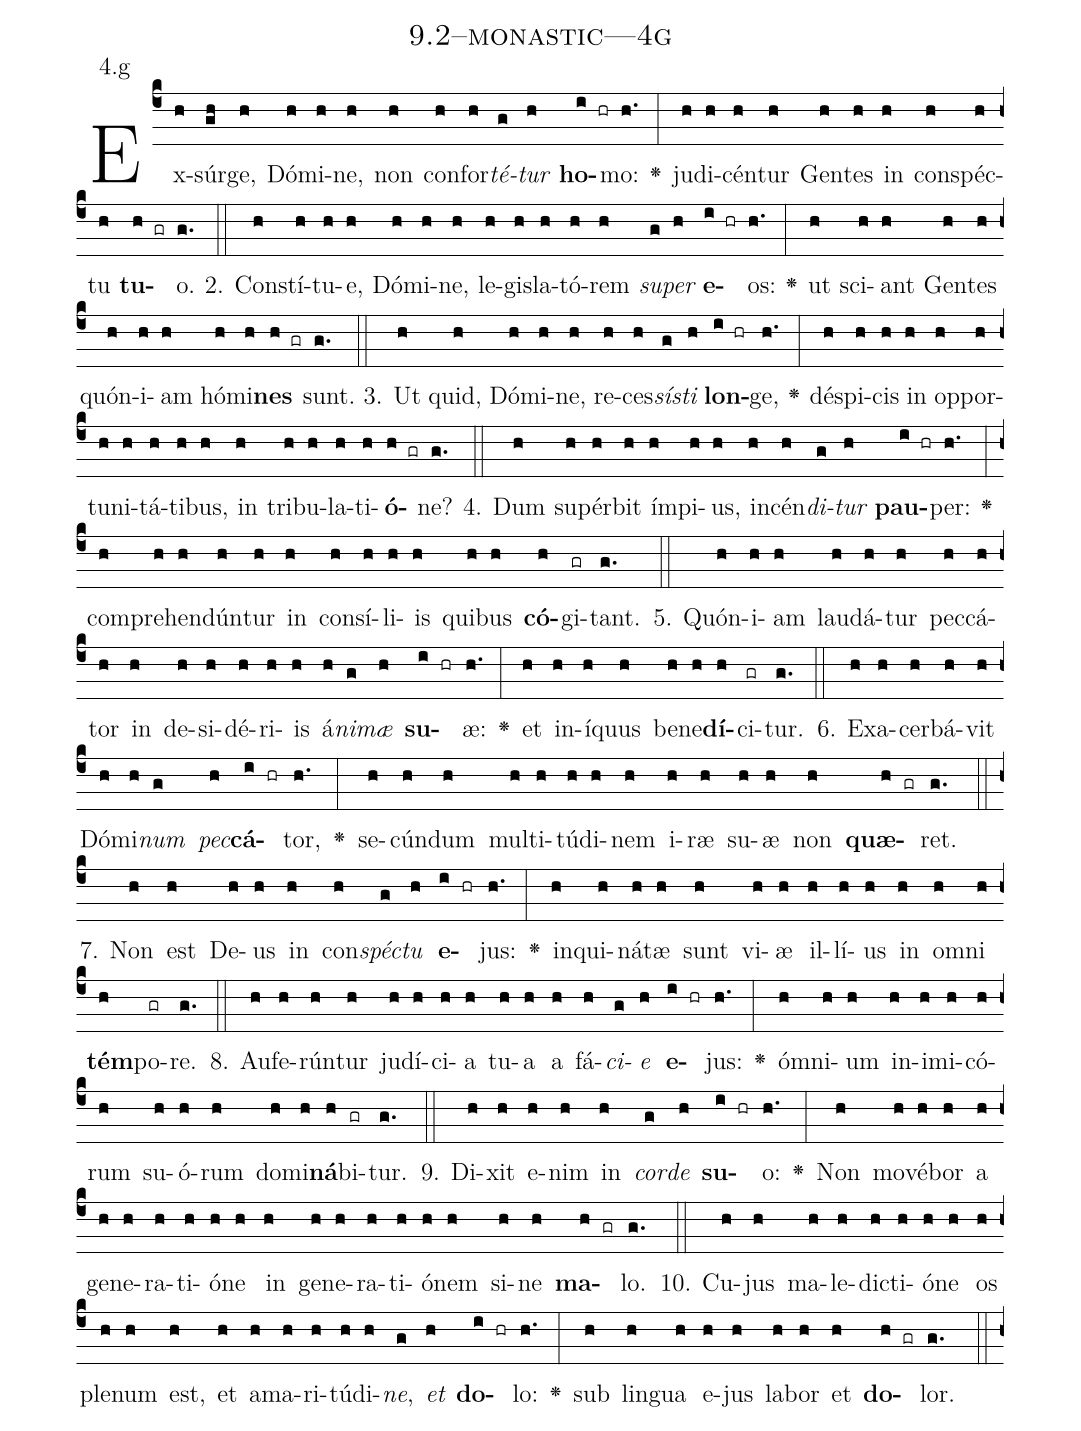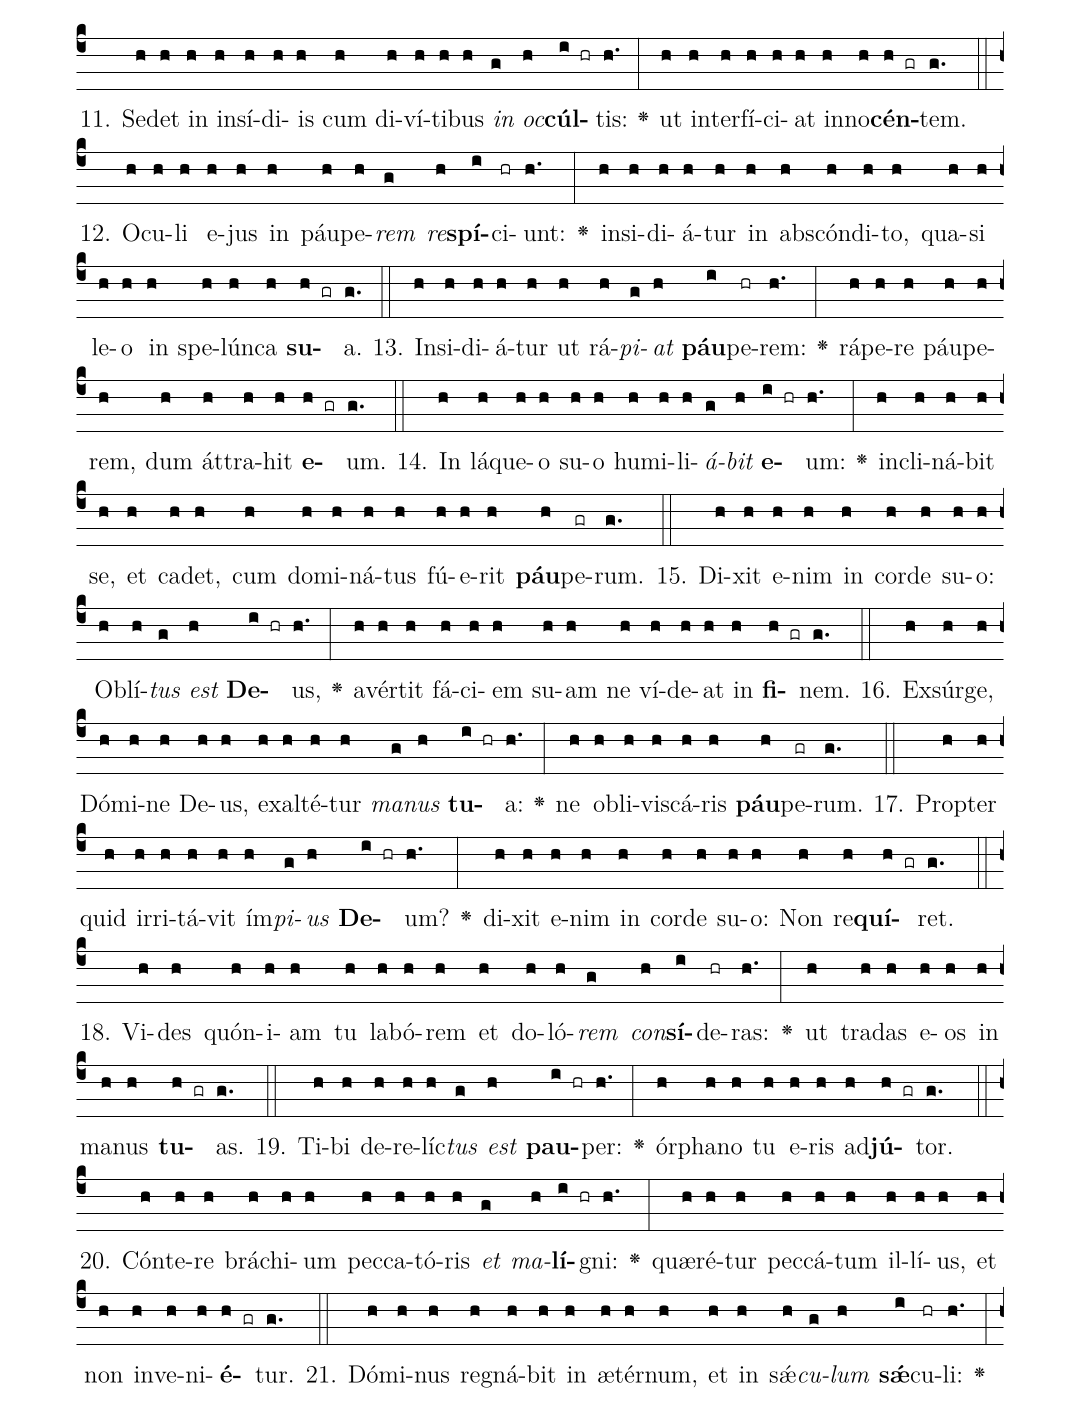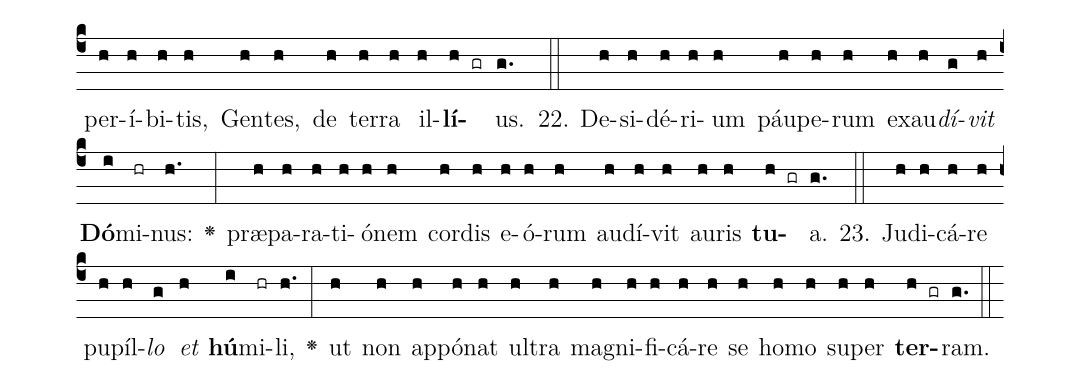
name: 9.2--monastic---4g;
annotation: 4.g;
%%
(c4)Ex(h)súr(gh)ge,(h) Dó(h)mi(h)ne,(h) non(h) con(h)for(h)<i>té</i>(g)<i>tur</i>(h) <b>ho</b>(i hr)mo:(h.) <v>\greheightstar</v>(:) ju(h)di(h)cén(h)tur(h) Gen(h)tes(h) in(h) con(h)spéc(h)tu(h) <b>tu</b>(h gr)o.(g.) (::)
2. Con(h)stí(h)tu(h)e,(h) Dó(h)mi(h)ne,(h) le(h)gis(h)la(h)tó(h)rem(h) <i>su</i>(g)<i>per</i>(h) <b>e</b>(i hr)os:(h.) <v>\greheightstar</v>(:) ut(h) sci(h)ant(h) Gen(h)tes(h) quón(h)i(h)am(h) hó(h)mi(h)<b>nes</b>(h gr) sunt.(g.) (::)
3. Ut(h) quid,(h) Dó(h)mi(h)ne,(h) re(h)ces(h)<i>sís</i>(g)<i>ti</i>(h) <b>lon</b>(i hr)ge,(h.) <v>\greheightstar</v>(:) dé(h)spi(h)cis(h) in(h) op(h)por(h)tu(h)ni(h)tá(h)ti(h)bus,(h) in(h) tri(h)bu(h)la(h)ti(h)<b>ó</b>(h gr)ne?(g.) (::)
4. Dum(h) su(h)pér(h)bit(h) ím(h)pi(h)us,(h) in(h)cén(h)<i>di</i>(g)<i>tur</i>(h) <b>pau</b>(i hr)per:(h.) <v>\greheightstar</v>(:) com(h)pre(h)hen(h)dún(h)tur(h) in(h) con(h)sí(h)li(h)is(h) qui(h)bus(h) <b>có</b>(h)gi(gr)tant.(g.) (::)
5. Quón(h)i(h)am(h) lau(h)dá(h)tur(h) pec(h)cá(h)tor(h) in(h) de(h)si(h)dé(h)ri(h)is(h) á(h)<i>ni</i>(g)<i>mæ</i>(h) <b>su</b>(i hr)æ:(h.) <v>\greheightstar</v>(:) et(h) in(h)í(h)quus(h) be(h)ne(h)<b>dí</b>(h)ci(gr)tur.(g.) (::)
6. Ex(h)a(h)cer(h)bá(h)vit(h) Dó(h)mi(h)<i>num</i>(g) <i>pec</i>(h)<b>cá</b>(i hr)tor,(h.) <v>\greheightstar</v>(:) se(h)cún(h)dum(h) mul(h)ti(h)tú(h)di(h)nem(h) i(h)ræ(h) su(h)æ(h) non(h) <b>quæ</b>(h gr)ret.(g.) (::)
7. Non(h) est(h) De(h)us(h) in(h) con(h)<i>spéc</i>(g)<i>tu</i>(h) <b>e</b>(i hr)jus:(h.) <v>\greheightstar</v>(:) in(h)qui(h)ná(h)tæ(h) sunt(h) vi(h)æ(h) il(h)lí(h)us(h) in(h) om(h)ni(h) <b>tém</b>(h)po(gr)re.(g.) (::)
8. Au(h)fe(h)rún(h)tur(h) ju(h)dí(h)ci(h)a(h) tu(h)a(h) a(h) fá(h)<i>ci</i>(g)<i>e</i>(h) <b>e</b>(i hr)jus:(h.) <v>\greheightstar</v>(:) óm(h)ni(h)um(h) in(h)i(h)mi(h)có(h)rum(h) su(h)ó(h)rum(h) do(h)mi(h)<b>ná</b>(h)bi(gr)tur.(g.) (::)
9. Di(h)xit(h) e(h)nim(h) in(h) <i>cor</i>(g)<i>de</i>(h) <b>su</b>(i hr)o:(h.) <v>\greheightstar</v>(:) Non(h) mo(h)vé(h)bor(h) a(h) ge(h)ne(h)ra(h)ti(h)ó(h)ne(h) in(h) ge(h)ne(h)ra(h)ti(h)ó(h)nem(h) si(h)ne(h) <b>ma</b>(h gr)lo.(g.) (::)
10. Cu(h)jus(h) ma(h)le(h)dic(h)ti(h)ó(h)ne(h) os(h) ple(h)num(h) est,(h) et(h) a(h)ma(h)ri(h)tú(h)di(h)<i>ne</i>,(g) <i>et</i>(h) <b>do</b>(i hr)lo:(h.) <v>\greheightstar</v>(:) sub(h) lin(h)gua(h) e(h)jus(h) la(h)bor(h) et(h) <b>do</b>(h gr)lor.(g.) (::)
11. Se(h)det(h) in(h) in(h)sí(h)di(h)is(h) cum(h) di(h)ví(h)ti(h)bus(h) <i>in</i>(g) <i>oc</i>(h)<b>cúl</b>(i hr)tis:(h.) <v>\greheightstar</v>(:) ut(h) in(h)ter(h)fí(h)ci(h)at(h) in(h)no(h)<b>cén</b>(h gr)tem.(g.) (::)
12. O(h)cu(h)li(h) e(h)jus(h) in(h) páu(h)pe(h)<i>rem</i>(g) <i>re</i>(h)<b>spí</b>(i)ci(hr)unt:(h.) <v>\greheightstar</v>(:) in(h)si(h)di(h)á(h)tur(h) in(h) abs(h)cón(h)di(h)to,(h) qua(h)si(h) le(h)o(h) in(h) spe(h)lún(h)ca(h) <b>su</b>(h gr)a.(g.) (::)
13. In(h)si(h)di(h)á(h)tur(h) ut(h) rá(h)<i>pi</i>(g)<i>at</i>(h) <b>páu</b>(i)pe(hr)rem:(h.) <v>\greheightstar</v>(:) rá(h)pe(h)re(h) páu(h)pe(h)rem,(h) dum(h) át(h)tra(h)hit(h) <b>e</b>(h gr)um.(g.) (::)
14. In(h) lá(h)que(h)o(h) su(h)o(h) hu(h)mi(h)li(h)<i>á</i>(g)<i>bit</i>(h) <b>e</b>(i hr)um:(h.) <v>\greheightstar</v>(:) in(h)cli(h)ná(h)bit(h) se,(h) et(h) ca(h)det,(h) cum(h) do(h)mi(h)ná(h)tus(h) fú(h)e(h)rit(h) <b>páu</b>(h)pe(gr)rum.(g.) (::)
15. Di(h)xit(h) e(h)nim(h) in(h) cor(h)de(h) su(h)o:(h) Ob(h)lí(h)<i>tus</i>(g) <i>est</i>(h) <b>De</b>(i hr)us,(h.) <v>\greheightstar</v>(:) a(h)vér(h)tit(h) fá(h)ci(h)em(h) su(h)am(h) ne(h) ví(h)de(h)at(h) in(h) <b>fi</b>(h gr)nem.(g.) (::)
16. Ex(h)súr(h)ge,(h) Dó(h)mi(h)ne(h) De(h)us,(h) ex(h)al(h)té(h)tur(h) <i>ma</i>(g)<i>nus</i>(h) <b>tu</b>(i hr)a:(h.) <v>\greheightstar</v>(:) ne(h) ob(h)li(h)vis(h)cá(h)ris(h) <b>páu</b>(h)pe(gr)rum.(g.) (::)
17. Prop(h)ter(h) quid(h) ir(h)ri(h)tá(h)vit(h) ím(h)<i>pi</i>(g)<i>us</i>(h) <b>De</b>(i hr)um?(h.) <v>\greheightstar</v>(:) di(h)xit(h) e(h)nim(h) in(h) cor(h)de(h) su(h)o:(h) Non(h) re(h)<b>quí</b>(h gr)ret.(g.) (::)
18. Vi(h)des(h) quón(h)i(h)am(h) tu(h) la(h)bó(h)rem(h) et(h) do(h)ló(h)<i>rem</i>(g) <i>con</i>(h)<b>sí</b>(i)de(hr)ras:(h.) <v>\greheightstar</v>(:) ut(h) tra(h)das(h) e(h)os(h) in(h) ma(h)nus(h) <b>tu</b>(h gr)as.(g.) (::)
19. Ti(h)bi(h) de(h)re(h)líc(h)<i>tus</i>(g) <i>est</i>(h) <b>pau</b>(i hr)per:(h.) <v>\greheightstar</v>(:) ór(h)pha(h)no(h) tu(h) e(h)ris(h) ad(h)<b>jú</b>(h gr)tor.(g.) (::)
20. Cón(h)te(h)re(h) brá(h)chi(h)um(h) pec(h)ca(h)tó(h)ris(h) <i>et</i>(g) <i>ma</i>(h)<b>lí</b>(i hr)gni:(h.) <v>\greheightstar</v>(:) quæ(h)ré(h)tur(h) pec(h)cá(h)tum(h) il(h)lí(h)us,(h) et(h) non(h) in(h)ve(h)ni(h)<b>é</b>(h gr)tur.(g.) (::)
21. Dó(h)mi(h)nus(h) re(h)gná(h)bit(h) in(h) æ(h)tér(h)num,(h) et(h) in(h) sǽ(h)<i>cu</i>(g)<i>lum</i>(h) <b>sǽ</b>(i)cu(hr)li:(h.) <v>\greheightstar</v>(:) per(h)í(h)bi(h)tis,(h) Gen(h)tes,(h) de(h) ter(h)ra(h) il(h)<b>lí</b>(h gr)us.(g.) (::)
22. De(h)si(h)dé(h)ri(h)um(h) páu(h)pe(h)rum(h) ex(h)au(h)<i>dí</i>(g)<i>vit</i>(h) <b>Dó</b>(i)mi(hr)nus:(h.) <v>\greheightstar</v>(:) præ(h)pa(h)ra(h)ti(h)ó(h)nem(h) cor(h)dis(h) e(h)ó(h)rum(h) au(h)dí(h)vit(h) au(h)ris(h) <b>tu</b>(h gr)a.(g.) (::)
23. Ju(h)di(h)cá(h)re(h) pu(h)píl(h)<i>lo</i>(g) <i>et</i>(h) <b>hú</b>(i)mi(hr)li,(h.) <v>\greheightstar</v>(:) ut(h) non(h) ap(h)pó(h)nat(h) ul(h)tra(h) ma(h)gni(h)fi(h)cá(h)re(h) se(h) ho(h)mo(h) su(h)per(h) <b>ter</b>(h gr)ram.(g.) (::)
